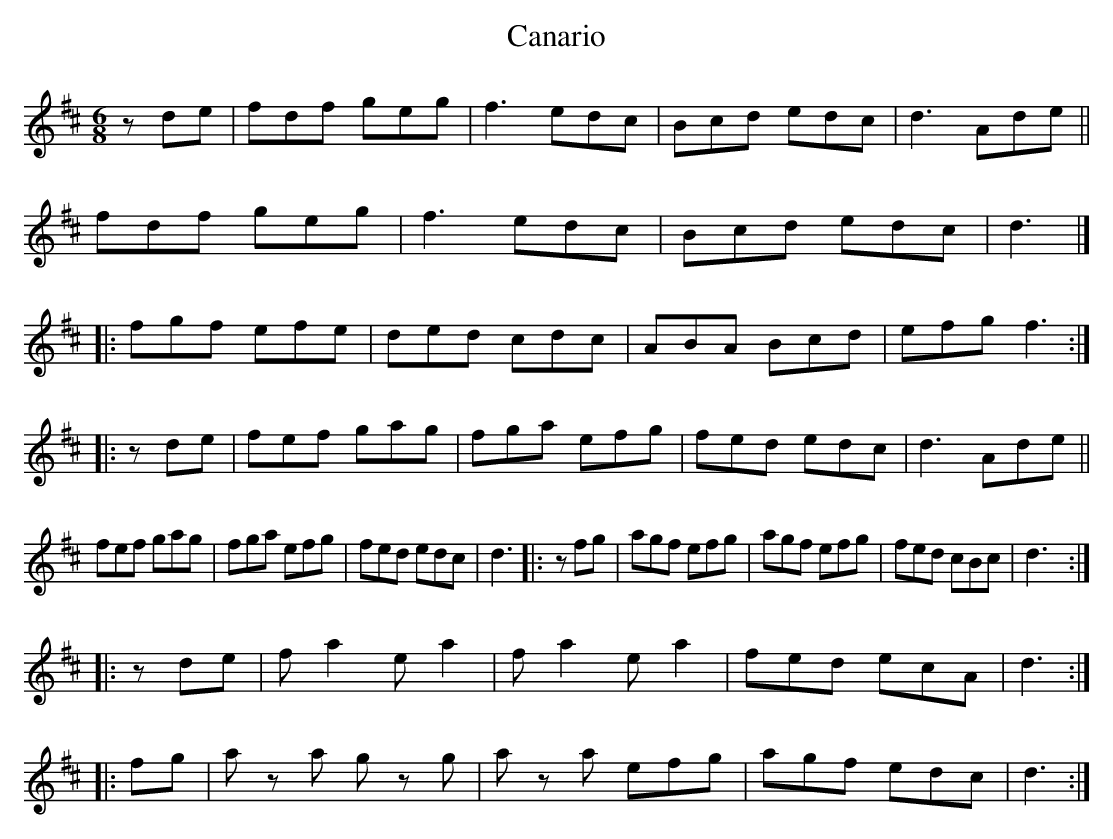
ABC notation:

X:1
T:Canario
L:1/8
M:6/8
K:D
zde|fdf geg|f3edc|Bcd edc|d3Ade||
fdf geg|f3edc|Bcd edc|d3|]
|:fgf efe|ded cdc|ABA Bcd|efg f3:|
|:zde|fef gag|fga efg|fed edc|d3Ade||
fef gag|fga efg|fed edc|d3|:zfg|agf efg|agf efg|fed cBc|d3:|
|:zde|f a2e a2|f a2e a2|fed ecA|d3:|
|:fg|a za g zg|a za efg|agf edc|d3:|
